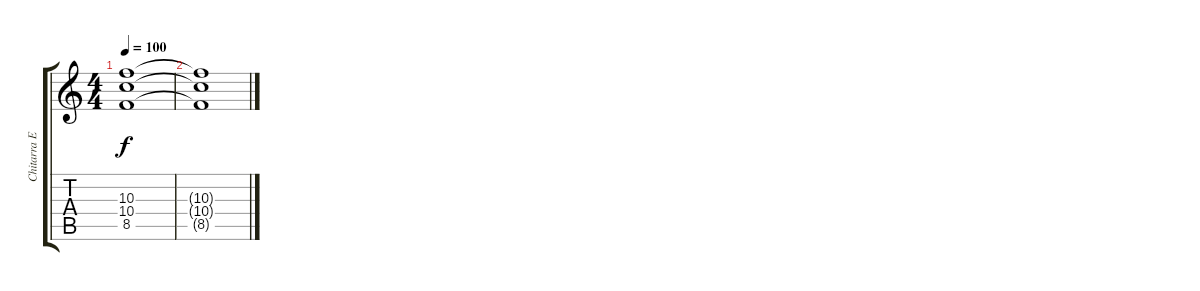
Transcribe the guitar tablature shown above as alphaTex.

\track ("Chitarra Elettrica" "Chitarra E") {instrument overdrivenguitar}
\staff {score tabs}
\tuning (E4 B3 G3 D3 A2 E2) {hide}
\ts (4 4)
\tempo 100
\clef g2
\ks c
(10.3 10.4 8.5).1{dy f} |
(10.3{t} 10.4{t} 8.5{t}).1
